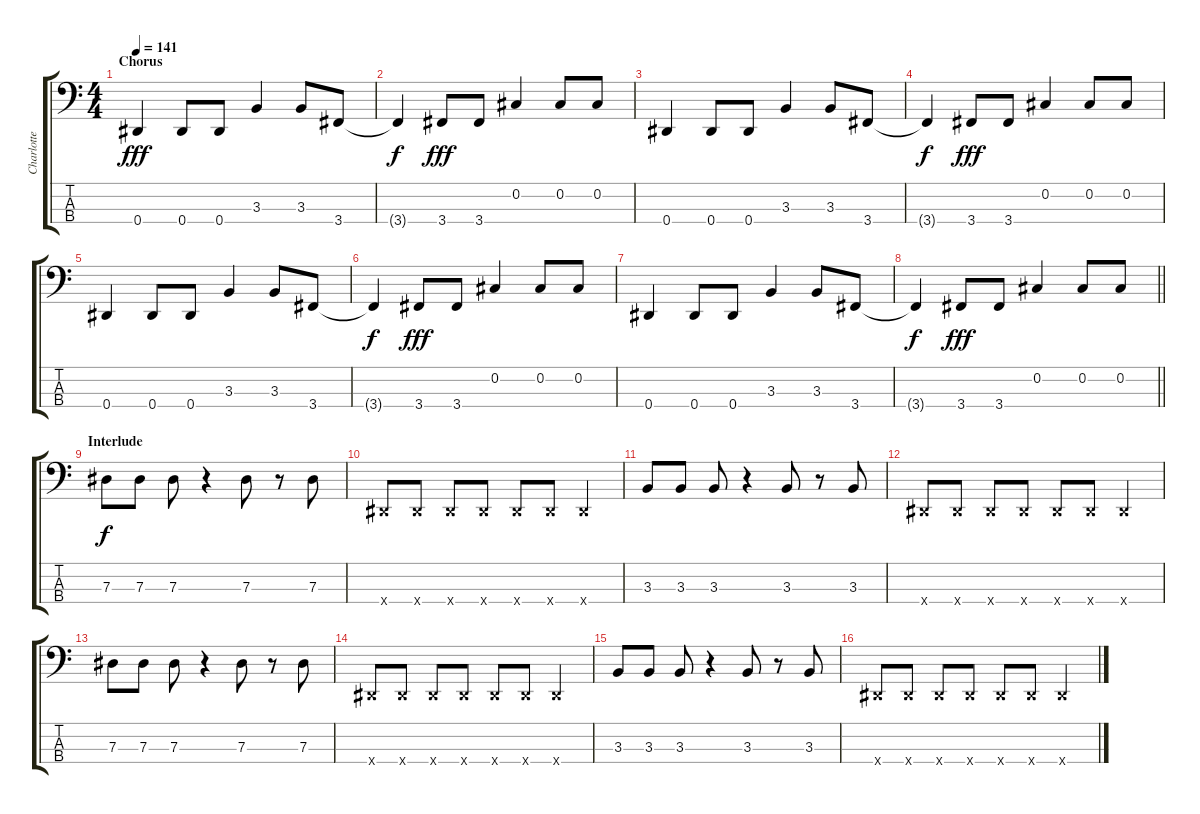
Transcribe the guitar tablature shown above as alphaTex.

\track ("Charlotte Cooper" "Charlotte ") {instrument electricbassfinger}
\staff {score tabs}
\tuning (Gb2 Db2 Ab1 Eb1) {hide}
\ts (4 4)
\section ("" "Chorus")
\tempo 141
\clef f4
\ks c
0.4.4{dy fff} 0.4.8 0.4.8 3.3.4 3.3.8 3.4.8 |
3.4{t}.4{dy f} 3.4.8{dy fff} 3.4.8 0.2.4 0.2.8 0.2.8 |
0.4.4 0.4.8 0.4.8 3.3.4 3.3.8 3.4.8 |
3.4{t}.4{dy f} 3.4.8{dy fff} 3.4.8 0.2.4 0.2.8 0.2.8 |
0.4.4 0.4.8 0.4.8 3.3.4 3.3.8 3.4.8 |
3.4{t}.4{dy f} 3.4.8{dy fff} 3.4.8 0.2.4 0.2.8 0.2.8 |
0.4.4 0.4.8 0.4.8 3.3.4 3.3.8 3.4.8 |
\barLineRight lightlight
3.4{t}.4{dy f} 3.4.8{dy fff} 3.4.8 0.2.4 0.2.8 0.2.8 |
\section ("" "Interlude")
7.3.8{dy f} 7.3.8 7.3.8 r.4 7.3.8 r.8 7.3.8 |
0.4{x}.8 0.4{x}.8 0.4{x}.8 0.4{x}.8 0.4{x}.8 0.4{x}.8 0.4{x}.4 |
3.3.8 3.3.8 3.3.8 r.4 3.3.8 r.8 3.3.8 |
0.4{x}.8 0.4{x}.8 0.4{x}.8 0.4{x}.8 0.4{x}.8 0.4{x}.8 0.4{x}.4 |
7.3.8 7.3.8 7.3.8 r.4 7.3.8 r.8 7.3.8 |
0.4{x}.8 0.4{x}.8 0.4{x}.8 0.4{x}.8 0.4{x}.8 0.4{x}.8 0.4{x}.4 |
3.3.8 3.3.8 3.3.8 r.4 3.3.8 r.8 3.3.8 |
0.4{x}.8 0.4{x}.8 0.4{x}.8 0.4{x}.8 0.4{x}.8 0.4{x}.8 0.4{x}.4
